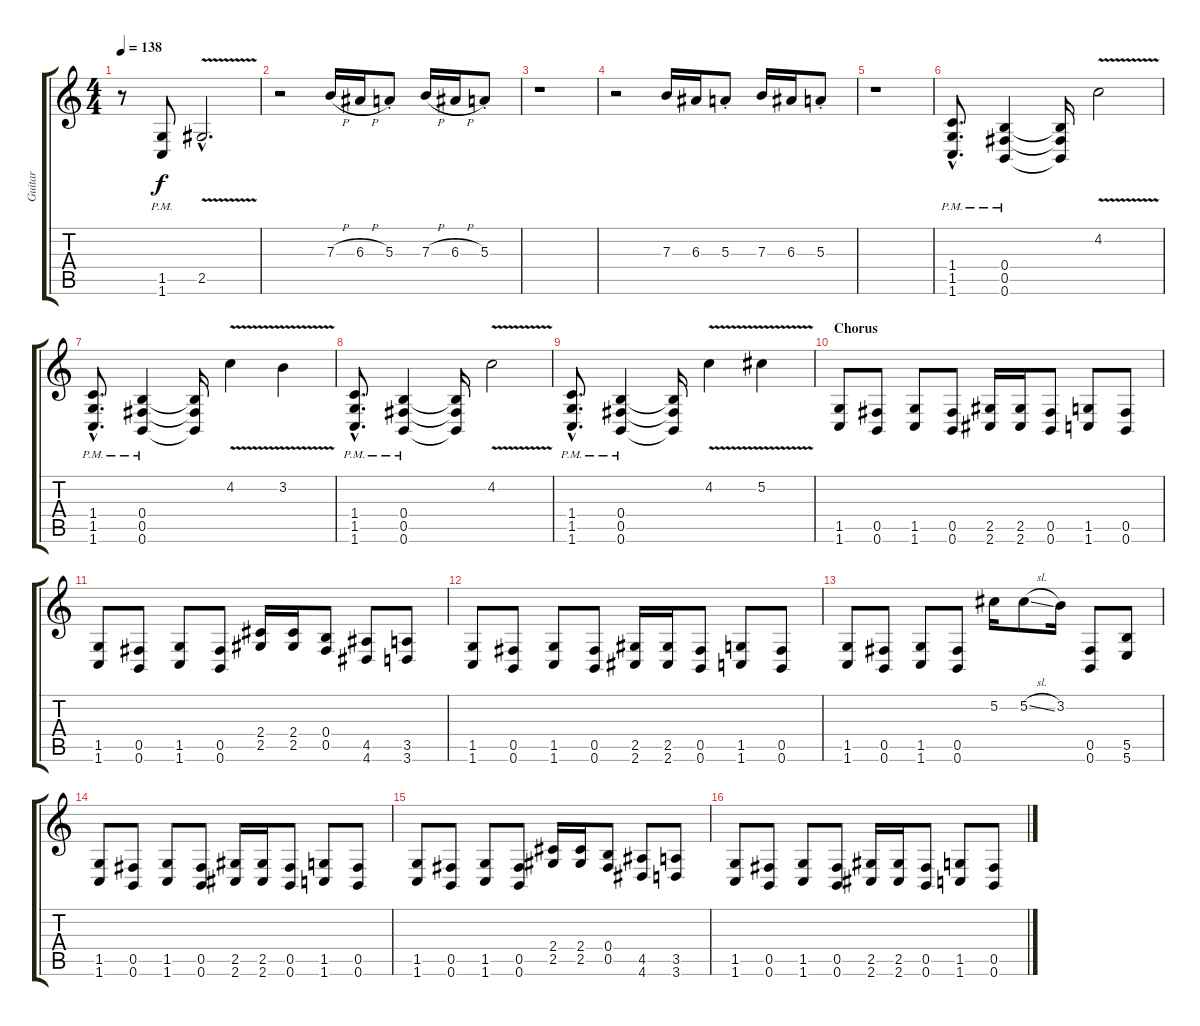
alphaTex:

\track ("Guitar" "Guitar") {instrument distortionguitar}
\staff {score tabs}
\tuning (Db4 Ab3 E3 B2 Gb2 B1) {hide}
\ts (4 4)
\tempo 138
\clef g2
\ks c
r.8{dy f} (1.5{pm} 1.6{pm}).8 2.5{v hac}.2{d} |
r.2 7.3{h}.16 6.3{h}.16 5.3{st}.8 7.3{h}.16 6.3{h}.16 5.3{st}.8 |
r.1 |
r.2 7.3.16 6.3.16 5.3{st}.8 7.3.16 6.3.16 5.3{st}.8 |
r.1 |
(1.4{hac pm} 1.5{hac pm} 1.6{hac pm}).8{d} (0.4{pm} 0.5{pm} 0.6{pm}).4 (0.4{t} 0.5{t} 0.6{t}).16 4.2{v}.2 |
(1.4{hac pm} 1.5{hac pm} 1.6{hac pm}).8{d} (0.4{pm} 0.5{pm} 0.6{pm}).4 (0.4{t} 0.5{t} 0.6{t}).16 4.2{v}.4 3.2{v}.4 |
(1.4{hac pm} 1.5{hac pm} 1.6{hac pm}).8{d} (0.4{pm} 0.5{pm} 0.6{pm}).4 (0.4{t} 0.5{t} 0.6{t}).16 4.2{v}.2 |
(1.4{hac pm} 1.5{hac pm} 1.6{hac pm}).8{d} (0.4{pm} 0.5{pm} 0.6{pm}).4 (0.4{t} 0.5{t} 0.6{t}).16 4.2{v}.4 5.2{v}.4 |
\section ("" "Chorus")
(1.5 1.6).8 (0.5 0.6).8 (1.5 1.6).8 (0.5 0.6).8 (2.5 2.6).16 (2.5 2.6).16 (0.5 0.6).8 (1.5 1.6).8 (0.5 0.6).8 |
(1.5 1.6).8 (0.5 0.6).8 (1.5 1.6).8 (0.5 0.6).8 (2.4 2.5).16 (2.4 2.5).16 (0.4 0.5).8 (4.5 4.6).8 (3.5 3.6).8 |
(1.5 1.6).8 (0.5 0.6).8 (1.5 1.6).8 (0.5 0.6).8 (2.5 2.6).16 (2.5 2.6).16 (0.5 0.6).8 (1.5 1.6).8 (0.5 0.6).8 |
(1.5 1.6).8 (0.5 0.6).8 (1.5 1.6).8 (0.5 0.6).8 5.2.16 5.2{sl}.8 3.2.16 (0.5 0.6).8 (5.5 5.6).8 |
(1.5 1.6).8 (0.5 0.6).8 (1.5 1.6).8 (0.5 0.6).8 (2.5 2.6).16 (2.5 2.6).16 (0.5 0.6).8 (1.5 1.6).8 (0.5 0.6).8 |
(1.5 1.6).8 (0.5 0.6).8 (1.5 1.6).8 (0.5 0.6).8 (2.4 2.5).16 (2.4 2.5).16 (0.4 0.5).8 (4.5 4.6).8 (3.5 3.6).8 |
(1.5 1.6).8 (0.5 0.6).8 (1.5 1.6).8 (0.5 0.6).8 (2.5 2.6).16 (2.5 2.6).16 (0.5 0.6).8 (1.5 1.6).8 (0.5 0.6).8
